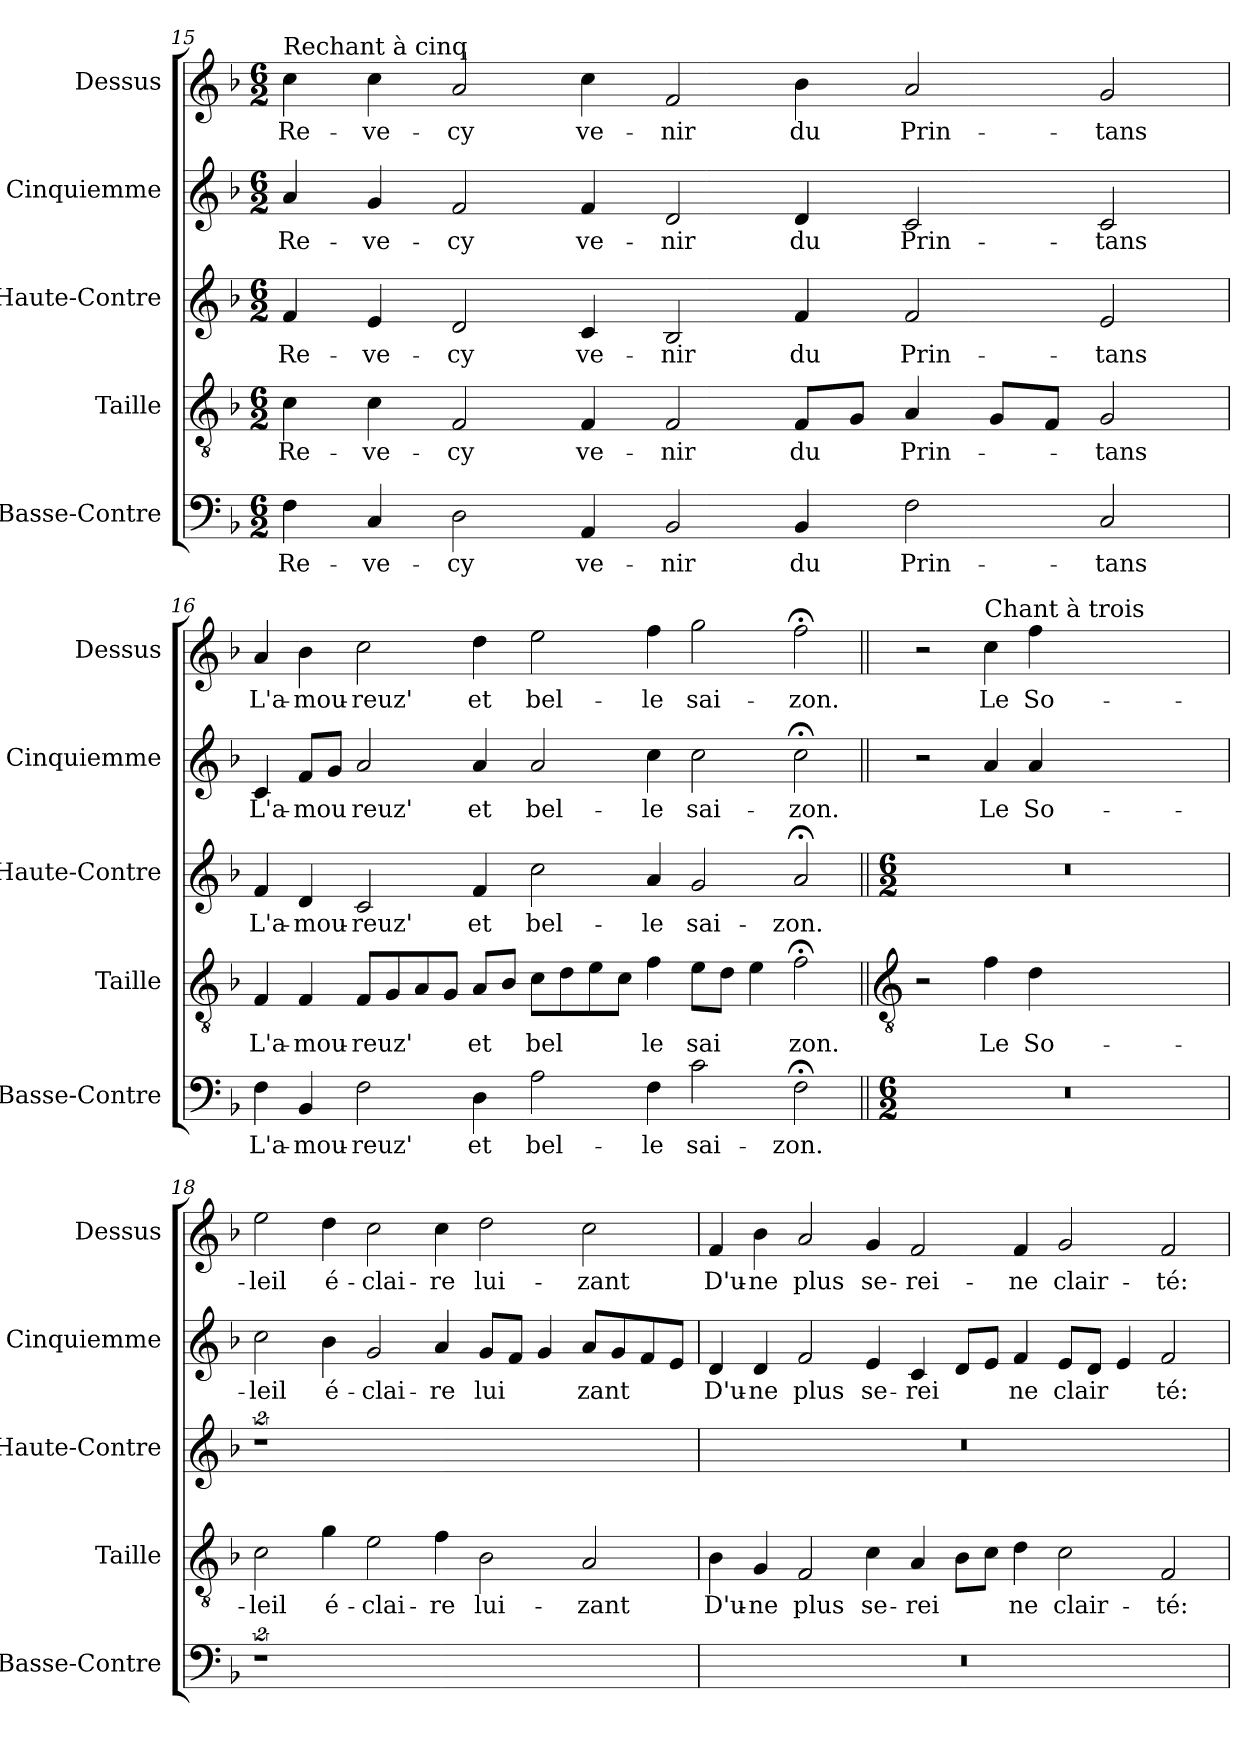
**kern	**text	**kern	**text	**kern	**text	**kern	**text	**kern	**text
*part5	*part5	*part4	*part4	*part3	*part3	*part2	*part2	*part1	*part1
*staff5	*staff5	*staff4	*staff4	*staff3	*staff3	*staff2	*staff2	*staff1	*staff1
*I"Basse-Contre	*	*I"Taille	*	*I"Haute-Contre	*	*I"Cinquiemme	*	*I"Dessus	*
*I'Basse-Contre	*	*I'Taille	*	*I'Haute-Contre	*	*I'Cinquiemme	*	*I'Dessus	*
!!LO:LB:g=z
*clefF4	*	*clefGv2	*	*clefG2	*	*clefG2	*	*clefG2	*
*k[b-]	*	*k[b-]	*	*k[b-]	*	*k[b-]	*	*k[b-]	*
*F:	*	*F:	*	*F:	*	*F:	*	*F:	*
*M6/2	*	*M6/2	*	*M6/2	*	*M6/2	*	*M6/2	*
=15	=15	=15	=15	=15	=15	=15	=15	=15	=15
!	!	!	!	!	!	!	!	!LO:TX:a:t=Rechant à cinq	!
!	!LO:LY:b	!	!LO:LY:b	!	!LO:LY:b	!	!LO:LY:b	!	!LO:LY:b
4F	Re-	4c	Re-	4f	Re-	4a	Re-	4cc	Re-
!	!LO:LY:b	!	!LO:LY:b	!	!LO:LY:b	!	!LO:LY:b	!	!LO:LY:b
4C	-ve-	4c	-ve-	4e	-ve-	4g	-ve-	4cc	-ve-
!	!LO:LY:b	!	!LO:LY:b	!	!LO:LY:b	!	!LO:LY:b	!	!LO:LY:b
2D	-cy	2F	-cy	2d	-cy	2f	-cy	2a	-cy
!	!LO:LY:b	!	!LO:LY:b	!	!LO:LY:b	!	!LO:LY:b	!	!LO:LY:b
4AA	ve-	4F	ve-	4c	ve-	4f	ve-	4cc	ve-
!	!LO:LY:b	!	!LO:LY:b	!	!LO:LY:b	!	!LO:LY:b	!	!LO:LY:b
2BB-	-nir	2F	-nir	2B-	-nir	2d	-nir	2f	-nir
!	!LO:LY:b	!	!LO:LY:b	!	!LO:LY:b	!	!LO:LY:b	!	!LO:LY:b
4BB-	du	8FL	du	4f	du	4d	du	4b-	du
.	.	8GJ	.	.	.	.	.	.	.
!	!LO:LY:b	!	!LO:LY:b	!	!LO:LY:b	!	!LO:LY:b	!	!LO:LY:b
2F	Prin-	4A	Prin-	2f	Prin-	2c	Prin-	2a	Prin-
.	.	8GL	.	.	.	.	.	.	.
.	.	8FJ	.	.	.	.	.	.	.
!	!LO:LY:b	!	!LO:LY:b	!	!LO:LY:b	!	!LO:LY:b	!	!LO:LY:b
2C	-tans	2G	-tans	2e	-tans	2c	-tans	2g	-tans
=16	=16	=16	=16	=16	=16	=16	=16	=16	=16
!	!LO:LY:b	!	!LO:LY:b	!	!LO:LY:b	!	!LO:LY:b	!	!LO:LY:b
4F	L'a-	4F	L'a-	4f	L'a-	4c	L'a-	4a	L'a-
!	!LO:LY:b	!	!LO:LY:b	!	!LO:LY:b	!	!LO:LY:b	!	!LO:LY:b
4BB-	-mou-	4F	-mou-	4d	-mou-	8fL	-mou	4b-	-mou-
.	.	.	.	.	.	8gJ	.	.	.
!	!LO:LY:b	!	!LO:LY:b	!	!LO:LY:b	!	!LO:LY:b	!	!LO:LY:b
2F	-reuz'	8FL	-reuz'	2c	-reuz'	2a	reuz'	2cc	-reuz'
.	.	8G	.	.	.	.	.	.	.
.	.	8A	.	.	.	.	.	.	.
.	.	8GJ	.	.	.	.	.	.	.
!	!LO:LY:b	!	!LO:LY:b	!	!LO:LY:b	!	!LO:LY:b	!	!LO:LY:b
4D	et	8AL	et	4f	et	4a	et	4dd	et
.	.	8B-J	.	.	.	.	.	.	.
!	!LO:LY:b	!	!LO:LY:b	!	!LO:LY:b	!	!LO:LY:b	!	!LO:LY:b
2A	bel-	8cL	bel	2cc	bel-	2a	bel-	2ee	bel-
.	.	8d	.	.	.	.	.	.	.
.	.	8e	.	.	.	.	.	.	.
.	.	8cJ	.	.	.	.	.	.	.
!	!LO:LY:b	!	!LO:LY:b	!	!LO:LY:b	!	!LO:LY:b	!	!LO:LY:b
4F	-le	4f	le	4a	-le	4cc	-le	4ff	-le
!	!LO:LY:b	!	!LO:LY:b	!	!LO:LY:b	!	!LO:LY:b	!	!LO:LY:b
2c	sai-	8eL	sai	2g	sai-	2cc	sai-	2gg	sai-
.	.	8dJ	.	.	.	.	.	.	.
.	.	4e	.	.	.	.	.	.	.
!	!LO:LY:b	!	!LO:LY:b	!	!LO:LY:b	!	!LO:LY:b	!	!LO:LY:b
2F;<	-zon.	2f;<	zon.	2a;<	-zon.	2cc;<	-zon.	2ff;<	-zon.
!!LO:LB:g=z
=17||	=17||	=17||	=17||	=17||	=17||	=17||	=17||	=17||	=17||
*	*	*clefGv2	*	*	*	*	*	*	*
*M6/2	*	*	*	*M6/2	*	*	*	*	*
0.r	.	2r	.	0.r	.	2r	.	2r	.
!	!	!	!	!	!	!	!	!LO:TX:a:t=Chant à trois	!
!	!	!	!LO:LY:b	!	!	!	!LO:LY:b	!	!LO:LY:b
.	.	4f	Le	.	.	4a	Le	4cc	Le
!	!	!	!LO:LY:b	!	!	!	!LO:LY:b	!	!LO:LY:b
.	.	4d	So-	.	.	4a	So-	4ff	So-
.	.	0ryy	.	.	.	0ryy	.	0ryy	.
=18	=18	=18	=18	=18	=18	=18	=18	=18	=18
!	!	!	!LO:LY:b	!	!	!	!LO:LY:b	!	!LO:LY:b
2%5r	.	2c	-leil	2%5r	.	2cc	-leil	2ee	-leil
!	!	!	!LO:LY:b	!	!	!	!LO:LY:b	!	!LO:LY:b
.	.	4g	é-	.	.	4b-	é-	4dd	é-
!	!	!	!LO:LY:b	!	!	!	!LO:LY:b	!	!LO:LY:b
.	.	2e	-clai-	.	.	2g	-clai-	2cc	-clai-
!	!	!	!LO:LY:b	!	!	!	!LO:LY:b	!	!LO:LY:b
.	.	4f	-re	.	.	4a	-re	4cc	-re
!	!	!	!LO:LY:b	!	!	!	!LO:LY:b	!	!LO:LY:b
.	.	2B-	lui-	.	.	8gL	lui	2dd	lui-
.	.	.	.	.	.	8fJ	.	.	.
.	.	.	.	.	.	4g	.	.	.
!	!	!	!LO:LY:b	!	!	!	!LO:LY:b	!	!LO:LY:b
.	.	2A	-zant	.	.	8aL	zant	2cc	-zant
.	.	.	.	.	.	8g	.	.	.
.	.	.	.	.	.	8f	.	.	.
.	.	.	.	.	.	8eJ	.	.	.
=19	=19	=19	=19	=19	=19	=19	=19	=19	=19
!	!	!	!LO:LY:b	!	!	!	!LO:LY:b	!	!LO:LY:b
0.r	.	4B-	D'u-	0.r	.	4d	D'u-	4f	D'u-
!	!	!	!LO:LY:b	!	!	!	!LO:LY:b	!	!LO:LY:b
.	.	4G	-ne	.	.	4d	-ne	4b-	-ne
!	!	!	!LO:LY:b	!	!	!	!LO:LY:b	!	!LO:LY:b
.	.	2F	plus	.	.	2f	plus	2a	plus
!	!	!	!LO:LY:b	!	!	!	!LO:LY:b	!	!LO:LY:b
.	.	4c	se-	.	.	4e	se-	4g	se-
!	!	!	!LO:LY:b	!	!	!	!LO:LY:b	!	!LO:LY:b
.	.	4A	-rei	.	.	4c	-rei	2f	-rei-
.	.	8B-L	.	.	.	8dL	.	.	.
.	.	8cJ	.	.	.	8eJ	.	.	.
!	!	!	!LO:LY:b	!	!	!	!LO:LY:b	!	!LO:LY:b
.	.	4d	ne	.	.	4f	ne	4f	-ne
!	!	!	!LO:LY:b	!	!	!	!LO:LY:b	!	!LO:LY:b
.	.	2c	clair-	.	.	8eL	clair	2g	clair-
.	.	.	.	.	.	8dJ	.	.	.
.	.	.	.	.	.	4e	.	.	.
!	!	!	!LO:LY:b	!	!	!	!LO:LY:b	!	!LO:LY:b
.	.	2F	-té:	.	.	2f	té:	2f	-té:
=	=	=	=	=	=	=	=	=	=
*-	*-	*-	*-	*-	*-	*-	*-	*-	*-
